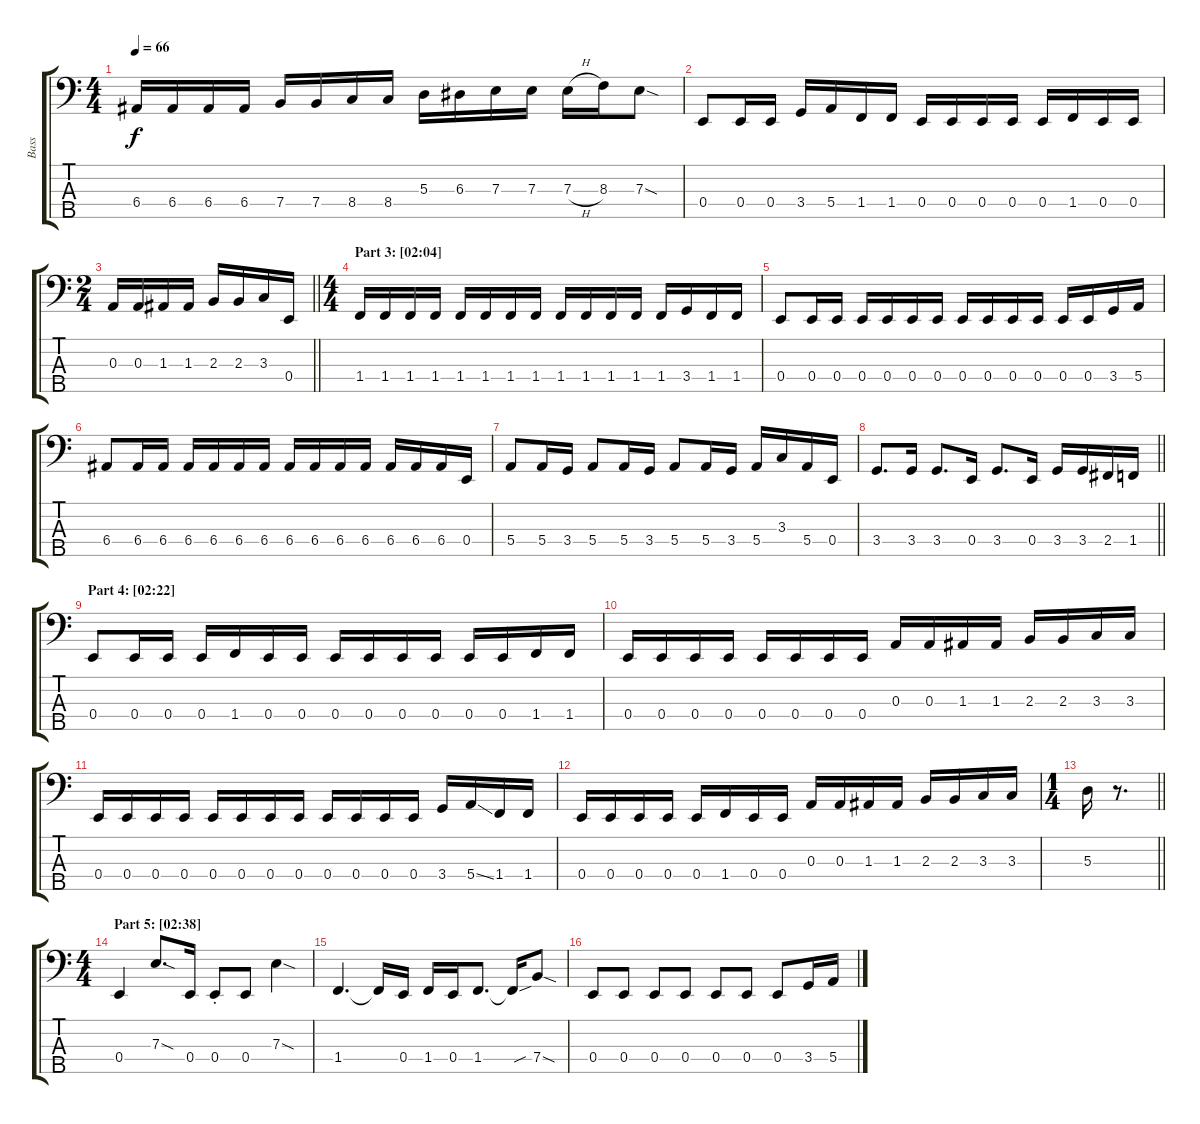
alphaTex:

\track ("Bass" "Bass") {instrument electricbasspick}
\staff {score tabs}
\tuning (G2 D2 A1 E1 B0) {hide}
\ts (4 4)
\tempo 66
\clef f4
\ks c
6.4.16{dy f} 6.4.16 6.4.16 6.4.16 7.4.16 7.4.16 8.4.16 8.4.16 5.3.16 6.3.16 7.3.16 7.3.16 7.3{h}.16 8.3.16 7.3{sod}.8 |
0.4.8 0.4.16 0.4.16 3.4.16 5.4.16 1.4.16 1.4.16 0.4.16 0.4.16 0.4.16 0.4.16 0.4.16 1.4.16 0.4.16 0.4.16 |
\ts (2 4)
\barLineRight lightlight
0.3.16 0.3.16 1.3.16 1.3.16 2.3.16 2.3.16 3.3.16 0.4.16 |
\ts (4 4)
\section ("" "Part 3: [02:04]")
1.4.16 1.4.16 1.4.16 1.4.16 1.4.16 1.4.16 1.4.16 1.4.16 1.4.16 1.4.16 1.4.16 1.4.16 1.4.16 3.4.16 1.4.16 1.4.16 |
0.4.8 0.4.16 0.4.16 0.4.16 0.4.16 0.4.16 0.4.16 0.4.16 0.4.16 0.4.16 0.4.16 0.4.16 0.4.16 3.4.16 5.4.16 |
6.4.8 6.4.16 6.4.16 6.4.16 6.4.16 6.4.16 6.4.16 6.4.16 6.4.16 6.4.16 6.4.16 6.4.16 6.4.16 6.4.16 0.4.16 |
5.4.8 5.4.16 3.4.16 5.4.8 5.4.16 3.4.16 5.4.8 5.4.16 3.4.16 5.4.16 3.3.16 5.4.16 0.4.16 |
\barLineRight lightlight
3.4.8{d} 3.4.16 3.4.8{d} 0.4.16 3.4.8{d} 0.4.16 3.4.16 3.4.16 2.4.16 1.4.16 |
\section ("" "Part 4: [02:22]")
0.4.8 0.4.16 0.4.16 0.4.16 1.4.16 0.4.16 0.4.16 0.4.16 0.4.16 0.4.16 0.4.16 0.4.16 0.4.16 1.4.16 1.4.16 |
0.4.16 0.4.16 0.4.16 0.4.16 0.4.16 0.4.16 0.4.16 0.4.16 0.3.16 0.3.16 1.3.16 1.3.16 2.3.16 2.3.16 3.3.16 3.3.16 |
0.4.16 0.4.16 0.4.16 0.4.16 0.4.16 0.4.16 0.4.16 0.4.16 0.4.16 0.4.16 0.4.16 0.4.16 3.4.16 5.4{ss}.16 1.4.16 1.4.16 |
0.4.16 0.4.16 0.4.16 0.4.16 0.4.16 1.4.16 0.4.16 0.4.16 0.3.16 0.3.16 1.3.16 1.3.16 2.3.16 2.3.16 3.3.16 3.3.16 |
\ts (1 4)
\barLineRight lightlight
5.3.16 r.8{d} |
\ts (4 4)
\section ("" "Part 5: [02:38]")
0.4.4 7.3{sod}.8{d} 0.4.16 0.4{st}.8 0.4.8 7.3{sod}.4 |
1.4.4{d} 1.4{t}.16 0.4.16 1.4.16 0.4.16 1.4.8{d} 1.4{sou t}.16 7.4{sod}.8 |
0.4.8 0.4.8 0.4.8 0.4.8 0.4.8 0.4.8 0.4.8 3.4.16 5.4.16
